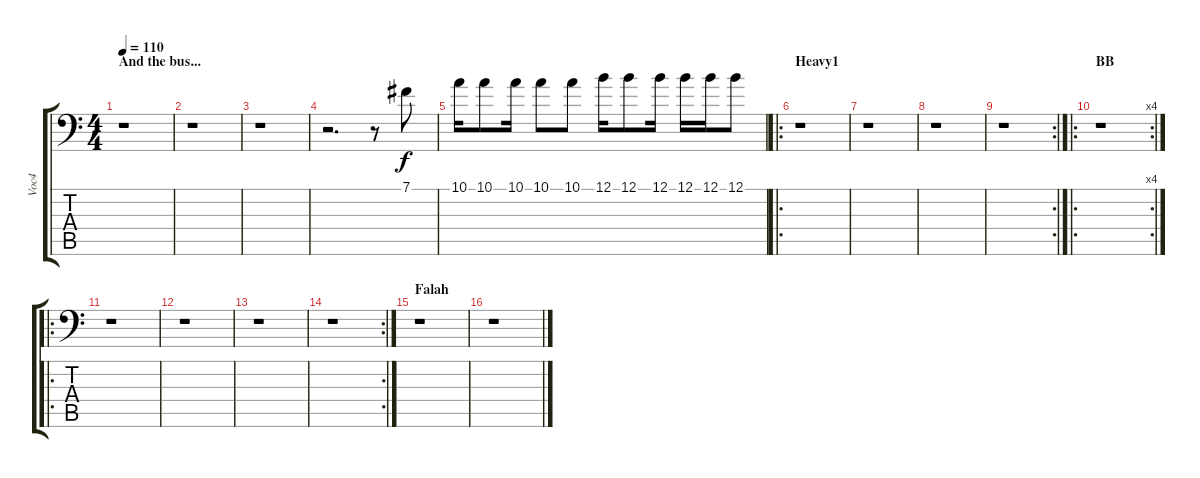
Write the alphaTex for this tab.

\track ("Voc4" "Voc4") {instrument pad3polysynth}
\staff {score tabs}
\tuning (B3 Gb3 D3 A2 E2 A1) {hide}
\ts (4 4)
\section ("" "And the bus...")
\tempo 110
\clef f4
\ks c
r.1{dy f instrument pad3polysynth} |
r.1 |
r.1 |
r.2{d} r.8 7.1.8 |
10.1.16 10.1.8 10.1.16 10.1.8 10.1.8 12.1.16 12.1.8 12.1.16 12.1.16 12.1.16 12.1.8 |
\ro
\section ("" "Heavy1")
r.1 |
r.1 |
r.1 |
\rc 2
r.1 |
\ro
\rc 4
\section ("" "BB")
r.1 |
\ro
r.1 |
r.1 |
r.1 |
\rc 2
r.1 |
\section ("" "Falah")
r.1 |
r.1
